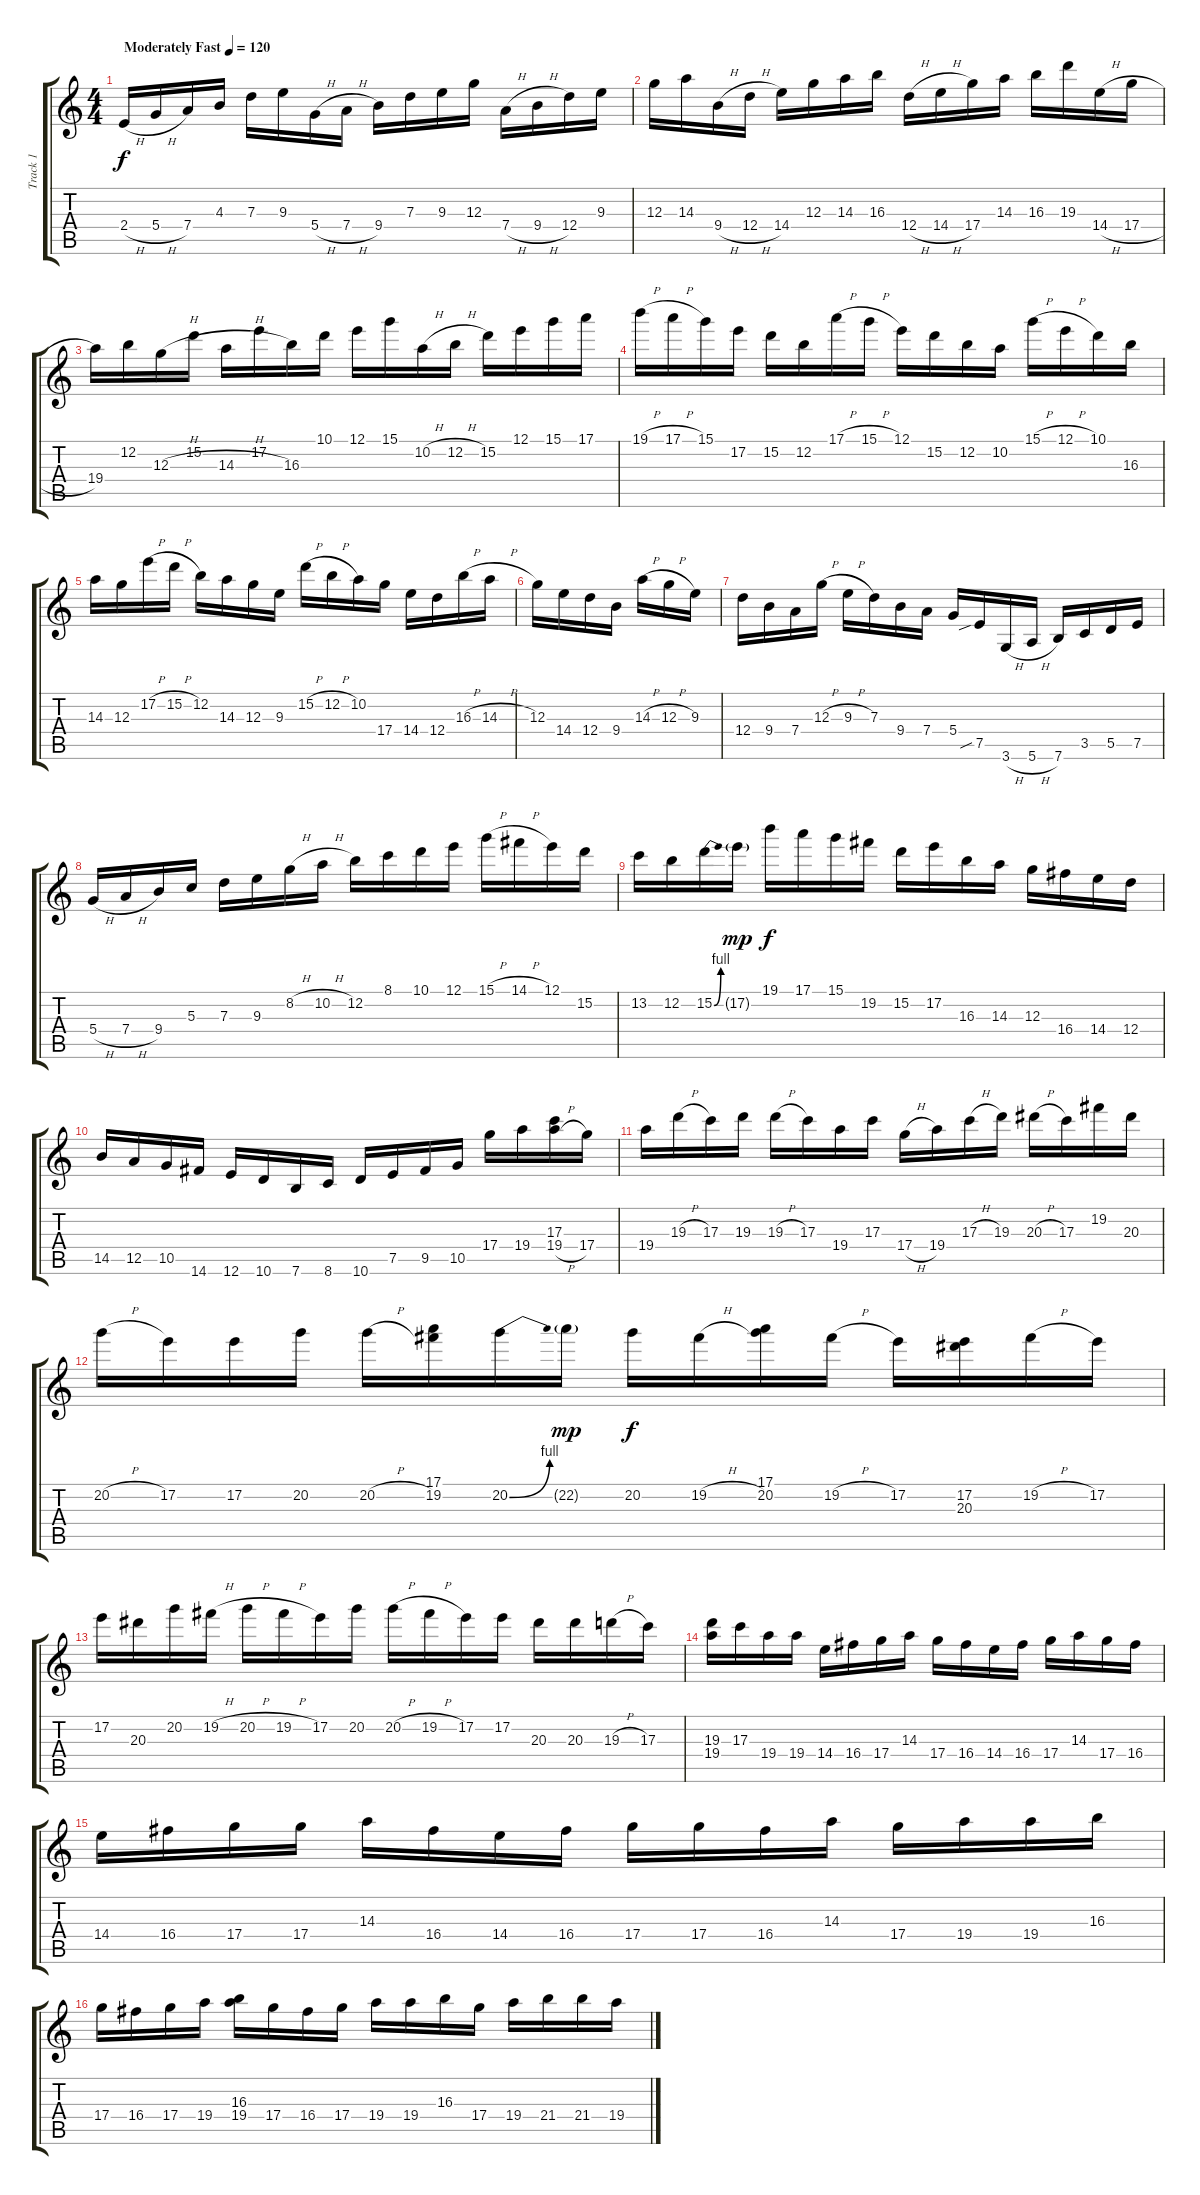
\track ("Track 1" "Track 1") {instrument distortionguitar}
\staff {score tabs}
\tuning (E4 B3 G3 D3 A2 E2) {hide}
\ts (4 4)
\tempo (120 "Moderately Fast")
\clef g2
\ks c
2.4{h}.16{dy f instrument distortionguitar} 5.4{h}.16 7.4.16 4.3.16 7.3.16 9.3.16 5.4{h}.16 7.4{h}.16 9.4.16 7.3.16 9.3.16 12.3.16 7.4{h}.16 9.4{h}.16 12.4.16 9.3.16 |
12.3.16 14.3.16 9.4{h}.16 12.4{h}.16 14.4.16 12.3.16 14.3.16 16.3.16 12.4{h}.16 14.4{h}.16 17.4.16 14.3.16 16.3.16 19.3.16 14.4{h}.16 17.4{h}.16 |
19.4.16 12.2.16 12.3{h}.16 15.2.16 14.3{h}.16 17.2.16 16.3.16 10.1.16 12.1.16 15.1.16 10.2{h}.16 12.2{h}.16 15.2.16 12.1.16 15.1.16 17.1.16 |
19.1{h}.16 17.1{h}.16 15.1.16 17.2.16 15.2.16 12.2.16 17.1{h}.16 15.1{h}.16 12.1.16 15.2.16 12.2.16 10.2.16 15.1{h}.16 12.1{h}.16 10.1.16 16.3.16 |
14.3.16 12.3.16 17.2{h}.16 15.2{h}.16 12.2.16 14.3.16 12.3.16 9.3.16 15.2{h}.16 12.2{h}.16 10.2.16 17.4.16 14.4.16 12.4.16 16.3{h}.16 14.3{h}.16 |
12.3.16 14.4.16 12.4.16 9.4.16 14.3{h}.16 12.3{h}.16 9.3.16 |
12.4.16 9.4.16 7.4.16 12.3{h}.16 9.3{h}.16 7.3.16 9.4.16 7.4.16 5.4.16 7.5{sib}.16 3.6{h}.16 5.6{h}.16 7.6.16 3.5.16 5.5.16 7.5.16 |
5.4{h}.16 7.4{h}.16 9.4.16 5.3.16 7.3.16 9.3.16 8.2{h}.16 10.2{h}.16 12.2.16 8.1.16 10.1.16 12.1.16 15.1{h}.16 14.1{h}.16 12.1.16 15.2.16 |
13.2.16 12.2.16 15.2{be (bend 0 0 60 4)}.16 17.2{g}.16{dy mp} 19.1.16{dy f} 17.1.16 15.1.16 19.2.16 15.2.16 17.2.16 16.3.16 14.3.16 12.3.16 16.4.16 14.4.16 12.4.16 |
14.5.16 12.5.16 10.5.16 14.6.16 12.6.16 10.6.16 7.6.16 8.6.16 10.6.16 7.5.16 9.5.16 10.5.16 17.4.16 19.4.16 (17.3 19.4{h}).16 17.4.16 |
19.4.16 19.3{h}.16 17.3.16 19.3.16 19.3{h}.16 17.3.16 19.4.16 17.3.16 17.4{h}.16 19.4.16 17.3{h}.16 19.3.16 20.3{h}.16 17.3.16 19.2.16 20.3.16 |
20.2{h}.16 17.2.16 17.2.16 20.2.16 20.2{h}.16 (17.1 19.2).16 20.2{be (bend 0 0 60 4)}.16 22.2{g}.16{dy mp} 20.2.16{dy f} 19.2{h}.16 (17.1 20.2).16 19.2{h}.16 17.2.16 (17.2 20.3).16 19.2{h}.16 17.2.16 |
17.2.16 20.3.16 20.2.16 19.2{h}.16 20.2{h}.16 19.2{h}.16 17.2.16 20.2.16 20.2{h}.16 19.2{h}.16 17.2.16 17.2.16 20.3.16 20.3.16 19.3{h}.16 17.3.16 |
(19.3 19.4).16 17.3.16 19.4.16 19.4.16 14.4.16 16.4.16 17.4.16 14.3.16 17.4.16 16.4.16 14.4.16 16.4.16 17.4.16 14.3.16 17.4.16 16.4.16 |
14.4.16 16.4.16 17.4.16 17.4.16 14.3.16 16.4.16 14.4.16 16.4.16 17.4.16 17.4.16 16.4.16 14.3.16 17.4.16 19.4.16 19.4.16 16.3.16 |
17.4.16 16.4.16 17.4.16 19.4.16 (16.3 19.4).16 17.4.16 16.4.16 17.4.16 19.4.16 19.4.16 16.3.16 17.4.16 19.4.16 21.4.16 21.4.16 19.4.16
